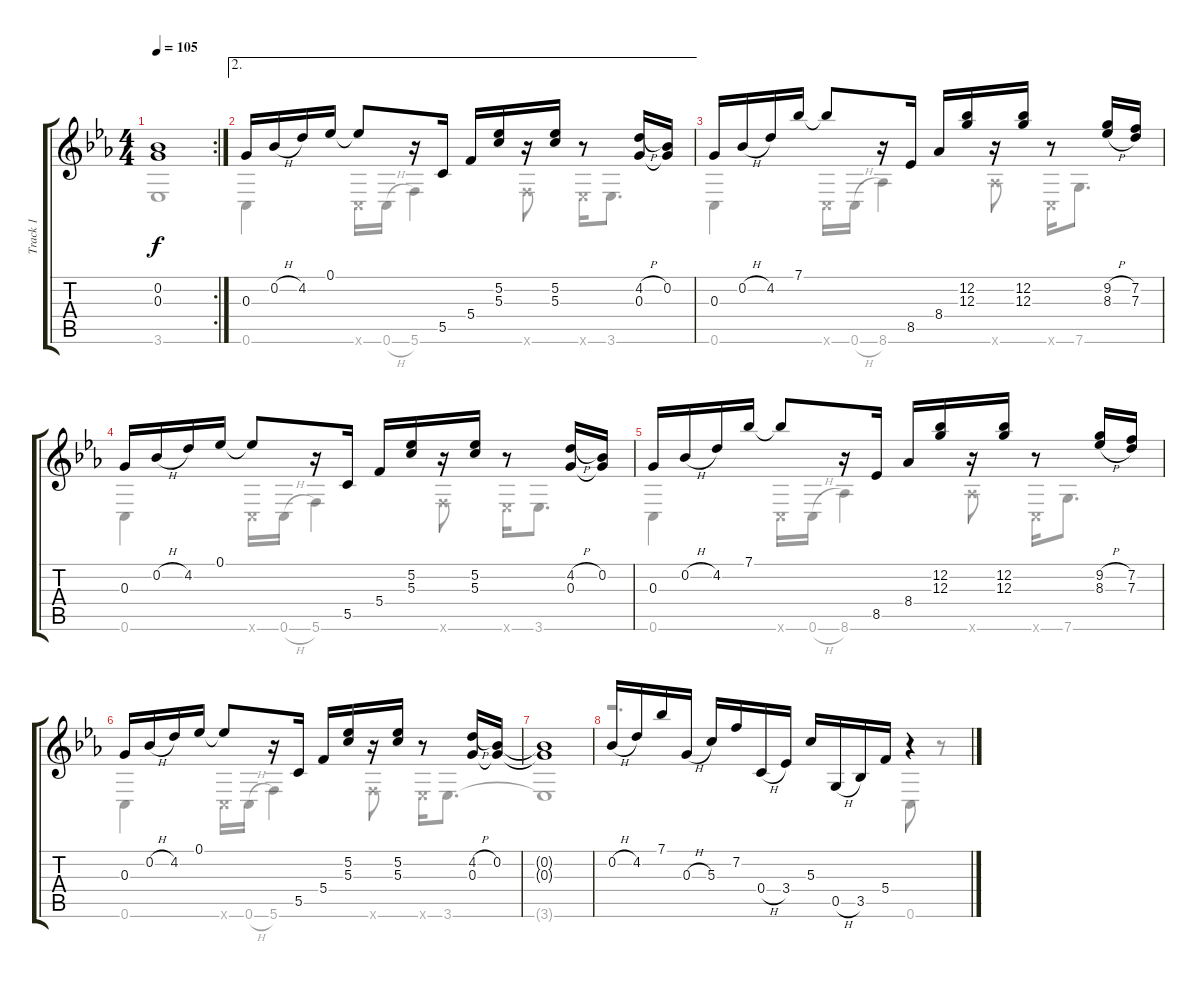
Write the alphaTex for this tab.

\track ("Track 1" "Track 1") {instrument acousticguitarsteel}
\staff {score tabs}
\tuning (Eb4 Bb3 G3 C3 G2 C2) {hide}
\voice
\rc 2
\ts (4 4)
\tempo 105
\clef g2
\ks cminor
(0.2{t} 0.3{t}).1{dy f} |
\ae 2
0.3.16 0.2{h}.16 4.2.16 0.1.16 0.1{t}.8 r.16 5.5.16 5.4.16 (5.2 5.3).16 r.16 (5.2 5.3).16 r.8 (4.2{h} 0.3).16 (0.2 0.3{t}).16 |
0.3.16 0.2{h}.16 4.2.16 7.1.16 7.1{t}.8 r.16 8.5.16 8.4.16 (12.2 12.3).16 r.16 (12.2 12.3).16 r.8 (9.2{h} 8.3{h}).16 (7.2 7.3).16 |
0.3.16 0.2{h}.16 4.2.16 0.1.16 0.1{t}.8 r.16 5.5.16 5.4.16 (5.2 5.3).16 r.16 (5.2 5.3).16 r.8 (4.2{h} 0.3).16 (0.2 0.3{t}).16 |
0.3.16 0.2{h}.16 4.2.16 7.1.16 7.1{t}.8 r.16 8.5.16 8.4.16 (12.2 12.3).16 r.16 (12.2 12.3).16 r.8 (9.2{h} 8.3{h}).16 (7.2 7.3).16 |
0.3.16 0.2{h}.16 4.2.16 0.1.16 0.1{t}.8 r.16 5.5.16 5.4.16 (5.2 5.3).16 r.16 (5.2 5.3).16 r.8 (4.2{h} 0.3).16 (0.2 0.3{t}).16 |
(0.2{t} 0.3{t}).1 |
0.2{h}.16 4.2.16 7.1.16 0.3{h}.16 5.3.16 7.2.16 0.4{h}.16 3.4.16 5.3.16 0.5{h}.16 3.5.16 5.4.16 r.4
\voice
\clef g2
\ottava regular
\simile none
\ks cminor
3.6{t}.1{dy f} |
0.6.4 0.6{x}.16 0.6{h}.16 5.6.4 5.6{x}.8 3.6{x}.16 3.6.8{d} |
0.6.4 0.6{x}.16 0.6{h}.16 8.6.4 8.6{x}.8 0.6{x}.16 7.6.8{d} |
0.6.4 0.6{x}.16 0.6{h}.16 5.6.4 5.6{x}.8 3.6{x}.16 3.6.8{d} |
0.6.4 0.6{x}.16 0.6{h}.16 8.6.4 8.6{x}.8 0.6{x}.16 7.6.8{d} |
0.6.4 0.6{x}.16 0.6{h}.16 5.6.4 5.6{x}.8 3.6{x}.16 3.6.8{d} |
3.6{t}.1 |
r.2{d} 0.6.8 r.8
